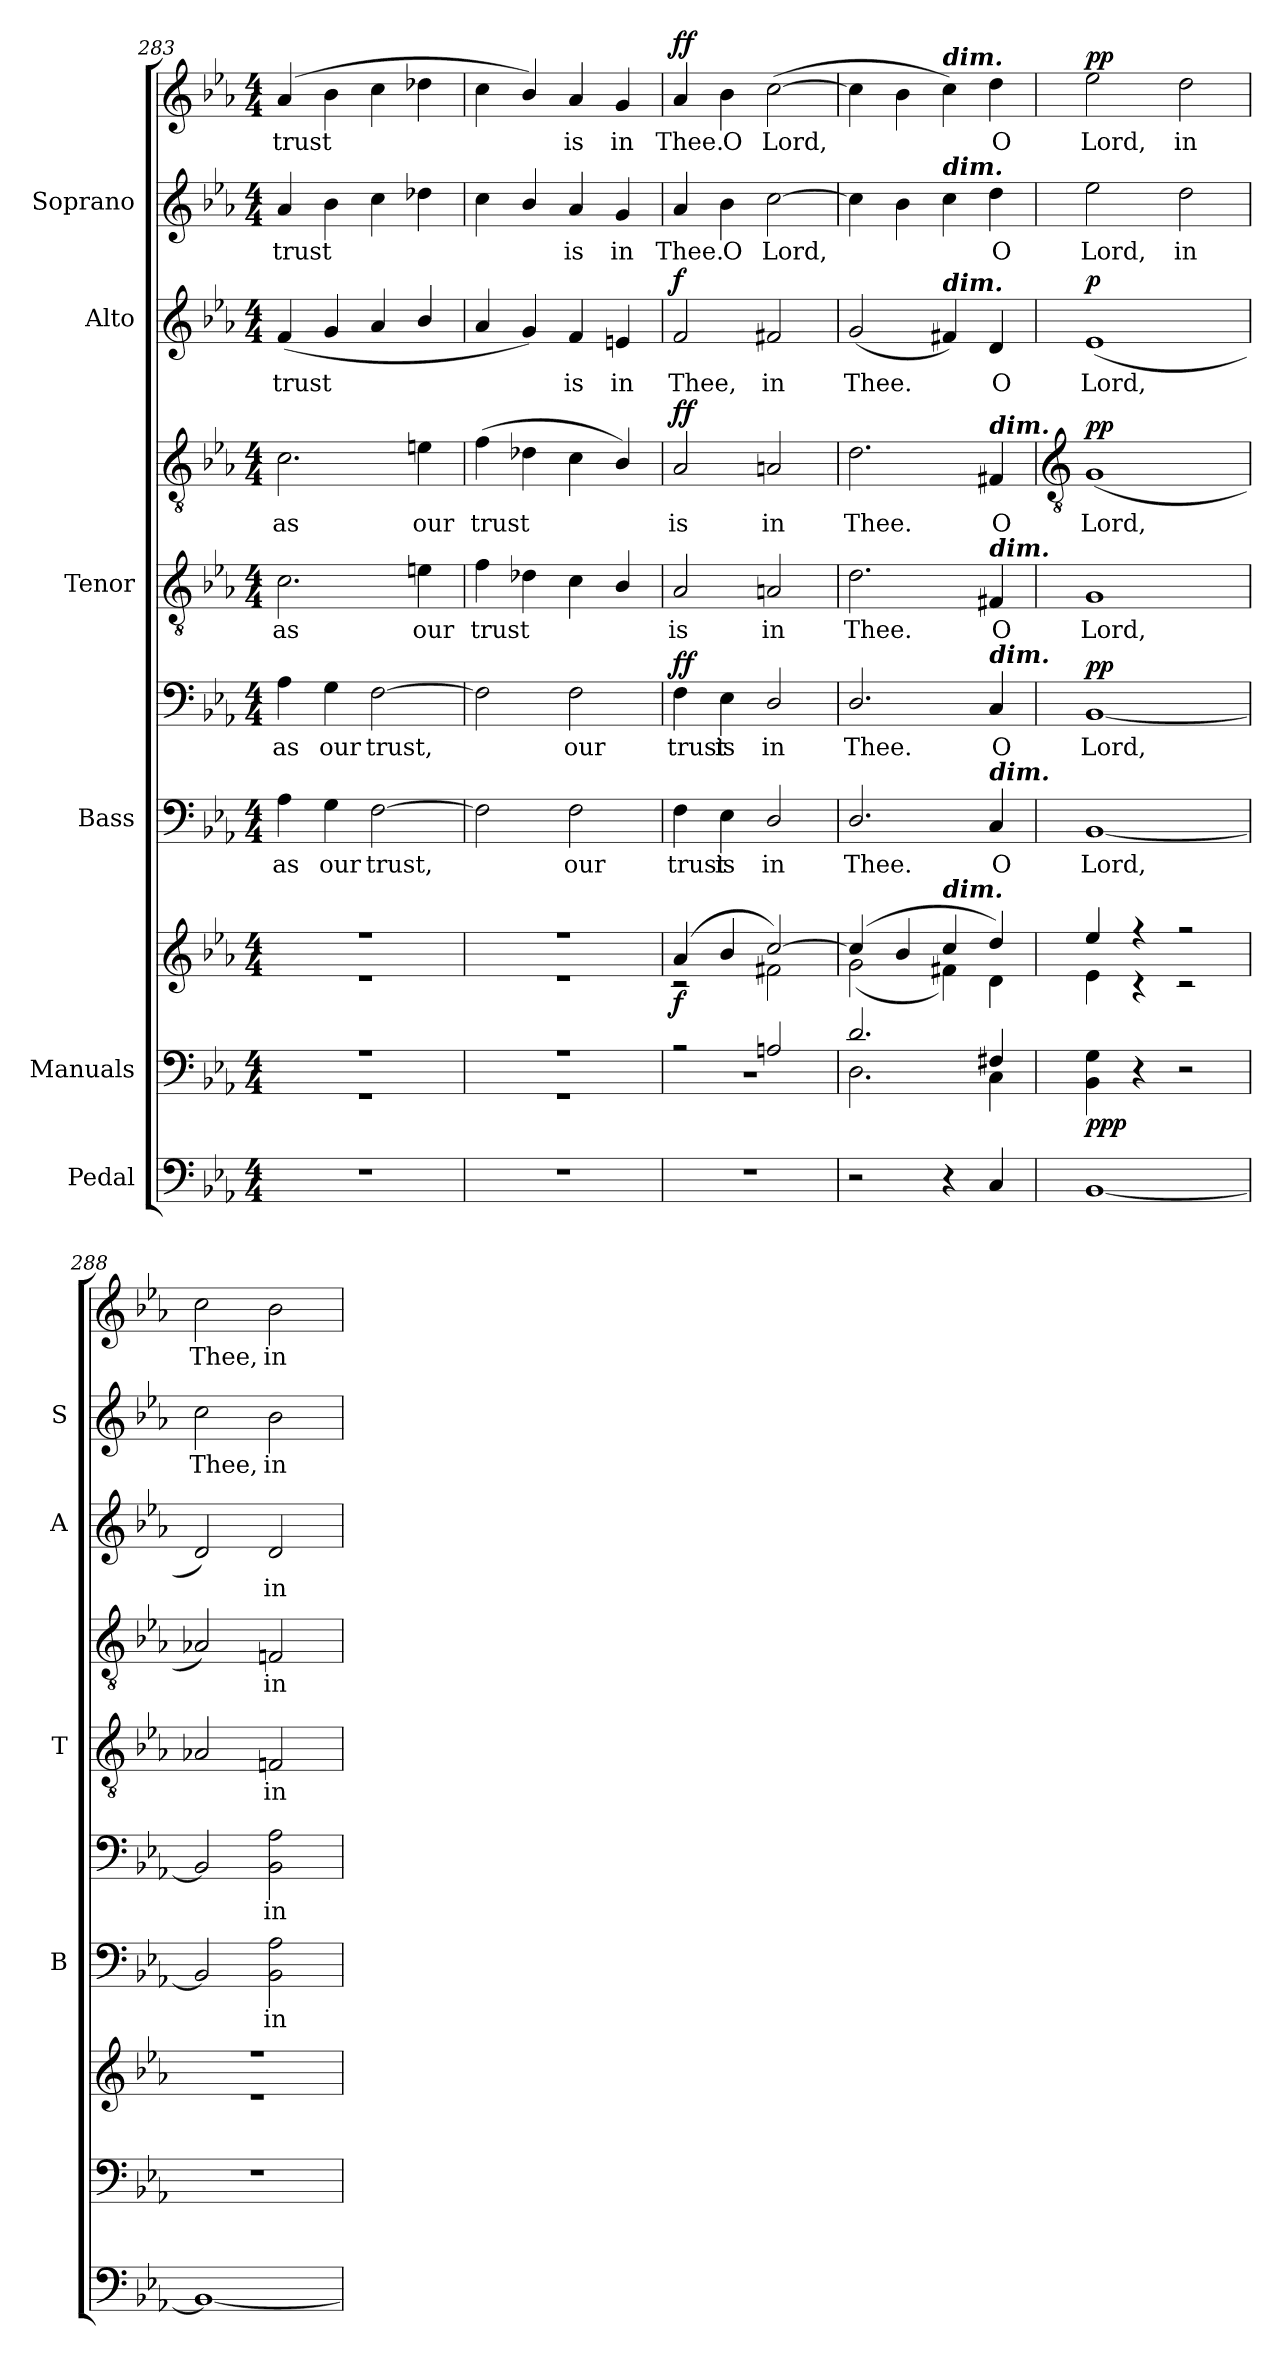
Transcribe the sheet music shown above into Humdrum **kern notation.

**kern	**kern	**kern	**dynam	**kern	**text	**kern	**text	**dynam	**kern	**text	**kern	**text	**dynam	**kern	**text	**dynam	**kern	**text	**kern	**text	**dynam
*part6	*part5	*part5	*part5	*part4	*part4	*part4	*part4	*part4	*part3	*part3	*part3	*part3	*part3	*part2	*part2	*part2	*part1	*part1	*part1	*part1	*part1
*staff10	*staff9	*staff8	*staff8/9	*staff7	*staff7	*staff6	*staff6	*staff6/7	*staff5	*staff5	*staff4	*staff4	*staff4/5	*staff3	*staff3	*staff3	*staff2	*staff2	*staff1	*staff1	*staff1/2
*I"Pedal	*I"Manuals	*	*	*I"Bass	*	*	*	*	*I"Tenor	*	*	*	*	*I"Alto	*	*	*I"Soprano	*	*	*	*
*	*	*	*	*I'B	*	*	*	*	*I'T	*	*	*	*	*I'A	*	*	*I'S	*	*	*	*
*clefF4	*clefF4	*clefG2	*	*clefF4	*	*clefF4	*	*	*clefGv2	*	*clefGv2	*	*	*clefG2	*	*	*clefG2	*	*clefG2	*	*
*k[b-e-a-]	*k[b-e-a-]	*k[b-e-a-]	*	*k[b-e-a-]	*	*k[b-e-a-]	*	*	*k[b-e-a-]	*	*k[b-e-a-]	*	*	*k[b-e-a-]	*	*	*k[b-e-a-]	*	*k[b-e-a-]	*	*
*E-:	*E-:	*E-:	*	*E-:	*	*E-:	*	*	*E-:	*	*E-:	*	*	*E-:	*	*	*E-:	*	*E-:	*	*
*M4/4	*M4/4	*M4/4	*	*M4/4	*	*M4/4	*	*	*M4/4	*	*M4/4	*	*	*M4/4	*	*	*M4/4	*	*M4/4	*	*
=283	=283	=283	=283	=283	=283	=283	=283	=283	=283	=283	=283	=283	=283	=283	=283	=283	=283	=283	=283	=283	=283
*	*^	*^	*	*	*	*	*	*	*	*	*	*	*	*	*	*	*	*	*	*	*
!	!	!	!	!	!	!	!LO:LY:b	!	!LO:LY:b	!	!	!LO:LY:b	!	!LO:LY:b	!	!	!LO:LY:b	!	!	!LO:LY:b	!	!LO:LY:b	!
1r	1r	1r	1r	1r	.	4A-	as	4A-	as	.	2.c	as	2.c	as	.	(<4f	trust	.	4a-	trust	(>4a-	trust	.
!	!	!	!	!	!	!	!LO:LY:b	!	!LO:LY:b	!	!	!	!	!	!	!	!	!	!	!	!	!	!
.	.	.	.	.	.	4G	our	4G	our	.	.	.	.	.	.	4g	.	.	4b-	.	4b-	.	.
!	!	!	!	!	!	!	!LO:LY:b	!	!LO:LY:b	!	!	!	!	!	!	!	!	!	!	!	!	!	!
.	.	.	.	.	.	[2F	trust,	[2F	trust,	.	.	.	.	.	.	4a-	.	.	4cc	.	4cc	.	.
!	!	!	!	!	!	!	!	!	!	!	!	!LO:LY:b	!	!LO:LY:b	!	!	!	!	!	!	!	!	!
.	.	.	.	.	.	.	.	.	.	.	4en	our	4en	our	.	4b-/	.	.	4dd-X	.	4dd-X	.	.
=284	=284	=284	=284	=284	=284	=284	=284	=284	=284	=284	=284	=284	=284	=284	=284	=284	=284	=284	=284	=284	=284	=284	=284
!	!	!	!	!	!	!	!	!	!	!	!	!LO:LY:b	!	!LO:LY:b	!	!	!	!	!	!	!	!	!
1r	1r	1r	1r	1r	.	2F]	.	2F]	.	.	4f	trust	(>4f	trust	.	4a-	.	.	4cc	.	4cc	.	.
.	.	.	.	.	.	.	.	.	.	.	4d-X	.	4d-X	.	.	4g)	.	.	4b-/	.	4b-/)	.	.
!	!	!	!	!	!	!	!LO:LY:b	!	!LO:LY:b	!	!	!	!	!	!	!	!LO:LY:b	!	!	!LO:LY:b	!	!LO:LY:b	!
.	.	.	.	.	.	2F	our	2F	our	.	4c	.	4c	.	.	4f	is	.	4a-	is	4a-	is	.
!	!	!	!	!	!	!	!	!	!	!	!	!	!	!	!	!	!LO:LY:b	!	!	!LO:LY:b	!	!LO:LY:b	!
.	.	.	.	.	.	.	.	.	.	.	4B-/	.	4B-/)	.	.	4en	in	.	4g	in	4g	in	.
=285	=285	=285	=285	=285	=285	=285	=285	=285	=285	=285	=285	=285	=285	=285	=285	=285	=285	=285	=285	=285	=285	=285	=285
!	!	!	!	!	!LO:DY:b	!	!LO:LY:b	!	!LO:LY:b	!LO:DY:b=2	!	!LO:LY:b	!	!LO:LY:b	!	!	!LO:LY:b	!	!	!LO:LY:b	!	!LO:LY:b	!
!	!	!	!	!	!	!	!	!	!	!LO:DY:n=1:b	!	!	!	!	!LO:DY:b=2	!	!	!	!	!	!	!	!
!	!	!	!	!	!	!	!	!	!	!	!	!	!	!	!LO:DY:n=1:b	!	!	!LO:DY:b	!	!	!	!	!LO:DY:b=2
!	!	!	!	!	!	!	!	!	!	!	!	!	!	!	!	!	!	!	!	!	!	!	!LO:DY:n=1:b
1r	2r	1r	(>4a-/	2r	f	4F	trust	4F	trust	f f	2A-	is	2A-	is	f f	2f	Thee,	f	4a-	Thee.	4a-	Thee.	f f
!	!	!	!	!	!	!	!LO:LY:b	!	!LO:LY:b	!	!	!	!	!	!	!	!	!	!	!LO:LY:b	!	!LO:LY:b	!
.	.	.	4b-/	.	.	4E-	is	4E-	is	.	.	.	.	.	.	.	.	.	4b-	O	4b-	O	.
!	!	!	!	!	!	!	!LO:LY:b	!	!LO:LY:b	!	!	!LO:LY:b	!	!LO:LY:b	!	!	!LO:LY:b	!	!	!LO:LY:b	!	!LO:LY:b	!
.	2An/	.	[2cc/)	2f#X\	.	2D/	in	2D/	in	.	2An	in	2An	in	.	2f#X	in	.	[2cc	Lord,	(>[2cc	Lord,	.
=286	=286	=286	=286	=286	=286	=286	=286	=286	=286	=286	=286	=286	=286	=286	=286	=286	=286	=286	=286	=286	=286	=286	=286
!	!	!	!	!	!	!	!LO:LY:b	!	!LO:LY:b	!	!	!LO:LY:b	!	!LO:LY:b	!	!	!LO:LY:b	!	!	!	!	!	!
2r	2.d/	2.D\	(>4cc/]	(<2g\	.	2.D/	Thee.	2.D/	Thee.	.	2.d	Thee.	2.d	Thee.	.	(<2g	Thee.	.	4cc]	.	4cc]	.	.
.	.	.	4b-/	.	.	.	.	.	.	.	.	.	.	.	.	.	.	.	4b-	.	4b-	.	.
!	!	!	!	!	!	!	!	!	!	!	!	!	!	!	!	!	!	!	!	!	!LO:TX:a:Bi:t=dim.	!	!
!	!	!	!	!	!	!	!	!	!	!	!	!	!	!	!	!	!	!	!LO:TX:a:Bi:t=dim.	!	!	!	!
!	!	!	!	!	!	!	!	!	!	!	!	!	!	!	!	!LO:TX:a:Bi:t=dim.	!	!	!	!	!	!	!
!	!	!	!LO:TX:a:Bi:t=dim.	!	!	!	!	!	!	!	!	!	!	!	!	!	!	!	!	!	!	!	!
4r	.	.	4cc/	4f#X\)	.	.	.	.	.	.	.	.	.	.	.	4f#X)	.	.	4cc	.	4cc)	.	.
!	!	!	!	!	!	!	!	!	!	!	!	!	!LO:TX:a:Bi:t=dim.	!	!	!	!	!	!	!	!	!	!
!	!	!	!	!	!	!	!	!	!	!	!LO:TX:a:Bi:t=dim.	!	!	!	!	!	!	!	!	!	!	!	!
!	!	!	!	!	!	!	!	!LO:TX:a:Bi:t=dim.	!	!	!	!	!	!	!	!	!	!	!	!	!	!	!
!	!	!	!	!	!	!LO:TX:a:Bi:t=dim.	!	!	!	!	!	!	!	!	!	!	!	!	!	!	!	!	!
!	!	!	!	!	!	!	!LO:LY:b	!	!LO:LY:b	!	!	!LO:LY:b	!	!LO:LY:b	!	!	!LO:LY:b	!	!	!LO:LY:b	!	!LO:LY:b	!
4C	4F#X/	4C\	4dd/)	4d\	.	4C	O	4C	O	.	4F#X	O	4F#X	O	.	4d	O	.	4dd	O	4dd	O	.
*	*v	*v	*	*	*	*	*	*	*	*	*	*	*	*	*	*	*	*	*	*	*	*	*
!!LO:LB:g=z
=287	=287	=287	=287	=287	=287	=287	=287	=287	=287	=287	=287	=287	=287	=287	=287	=287	=287	=287	=287	=287	=287	=287
*	*	*	*	*	*	*	*	*	*	*	*	*clefGv2	*	*	*	*	*	*	*	*	*	*
*	*^	*	*	*	*	*	*	*	*	*	*	*	*	*	*	*	*	*	*	*	*	*
!	!	!	!	!	!LO:DY:b=2	!	!LO:LY:b	!	!LO:LY:b	!	!	!LO:LY:b	!	!LO:LY:b	!	!	!LO:LY:b	!	!	!LO:LY:b	!	!LO:LY:b	!
!	!	!	!	!	!LO:DY:n=1:b	!	!	!	!	!	!	!	!	!	!	!	!	!	!	!	!	!	!
!	!	!	!	!	!LO:DY:n=2:b	!	!	!	!	!LO:DY:b=2	!	!	!	!	!	!	!	!	!	!	!	!	!
!	!	!	!	!	!	!	!	!	!	!LO:DY:n=1:b	!	!	!	!	!LO:DY:b=2	!	!	!	!	!	!	!	!
!	!	!	!	!	!	!	!	!	!	!	!	!	!	!	!LO:DY:n=1:b	!	!	!LO:DY:b	!	!	!	!	!LO:DY:b=2
!	!	!	!	!	!	!	!	!	!	!	!	!	!	!	!	!	!	!	!	!	!	!	!LO:DY:n=1:b
*	*v	*v	*	*	*	*	*	*	*	*	*	*	*	*	*	*	*	*	*	*	*	*	*
[1BB-	4BB- 4G	4ee-/	4e-\	p p p	[1BB-	Lord,	[1BB-	Lord,	p p	1G	Lord,	(<1G	Lord,	p p	(<1e-	Lord,	p	2ee-	Lord,	2ee-	Lord,	p p
.	4r	4r	4r	.	.	.	.	.	.	.	.	.	.	.	.	.	.	.	.	.	.	.
!	!	!	!	!	!	!	!	!	!	!	!	!	!	!	!	!	!	!	!LO:LY:b	!	!LO:LY:b	!
.	2r	2r	2r	.	.	.	.	.	.	.	.	.	.	.	.	.	.	2dd	in	2dd	in	.
=288	=288	=288	=288	=288	=288	=288	=288	=288	=288	=288	=288	=288	=288	=288	=288	=288	=288	=288	=288	=288	=288	=288
!	!	!	!	!	!	!	!	!	!	!	!	!	!	!	!	!	!	!	!LO:LY:b	!	!LO:LY:b	!
1BB-_	1r	1r	1r	.	2BB-]	.	2BB-]	.	.	2A-X	.	2A-X)	.	.	2d)	.	.	2cc	Thee,	2cc	Thee,	.
!	!	!	!	!	!	!LO:LY:b	!	!LO:LY:b	!	!	!LO:LY:b	!	!LO:LY:b	!	!	!LO:LY:b	!	!	!LO:LY:b	!	!LO:LY:b	!
.	.	.	.	.	2BB- 2A-	in	2BB- 2A-	in	.	2Fn	in	2Fn	in	.	2d	in	.	2b-	in	2b-	in	.
*	*	*v	*v	*	*	*	*	*	*	*	*	*	*	*	*	*	*	*	*	*	*	*
=	=	=	=	=	=	=	=	=	=	=	=	=	=	=	=	=	=	=	=	=	=
*-	*-	*-	*-	*-	*-	*-	*-	*-	*-	*-	*-	*-	*-	*-	*-	*-	*-	*-	*-	*-	*-
